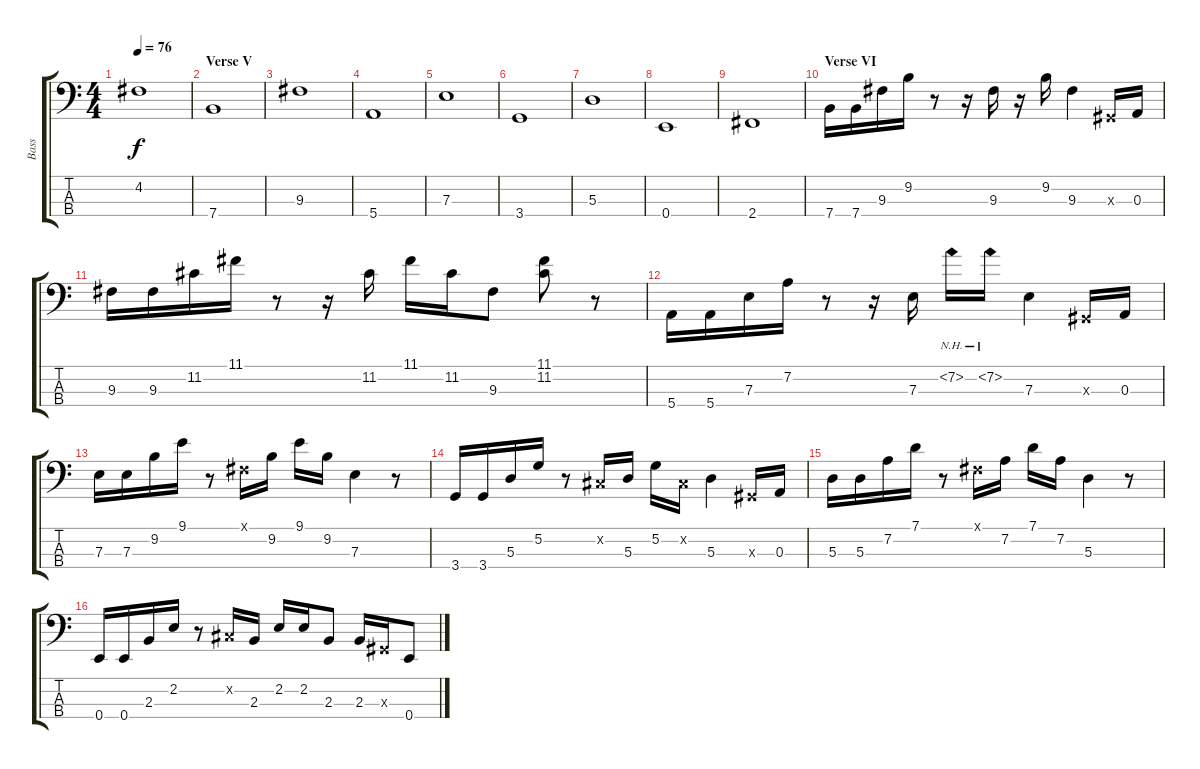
\track ("Bass" "Bass") {instrument fretlessbass}
\staff {score tabs}
\tuning (G2 D2 A1 E1) {hide}
\ts (4 4)
\tempo 76
\clef f4
\ks c
4.2.1{dy f} |
\section ("" "Verse V")
7.4.1 |
9.3.1 |
5.4.1 |
7.3.1 |
3.4.1 |
5.3.1 |
0.4.1 |
2.4.1 |
\section ("" "Verse VI")
7.4.16 7.4.16 9.3.16 9.2.16 r.8 r.16 9.3.16 r.16 9.2.16 9.3.4 -1.3{x}.16 0.3.16 |
9.3.16 9.3.16 11.2.16 11.1.16 r.8 r.16 11.2.16 11.1.16 11.2.16 9.3.8 (11.1 11.2).8 r.8 |
5.4.16 5.4.16 7.3.16 7.2.16 r.8 r.16 7.3.16 7.2{nh}.16 7.2{nh}.16 7.3.4 -1.3{x}.16 0.3.16 |
7.3.16 7.3.16 9.2.16 9.1.16 r.8 -1.1{x}.16 9.2.16 9.1.16 9.2.16 7.3.4 r.8 |
3.4.16 3.4.16 5.3.16 5.2.16 r.8 -1.2{x}.16 5.3.16 5.2.16 -1.2{x}.16 5.3.4 -1.3{x}.16 0.3.16 |
5.3.16 5.3.16 7.2.16 7.1.16 r.8 -1.1{x}.16 7.2.16 7.1.16 7.2.16 5.3.4 r.8 |
0.4.16 0.4.16 2.3.16 2.2.16 r.8 -1.2{x}.16 2.3.16 2.2.16 2.2.16 2.3.8 2.3.16 -1.3{x}.16 0.4.8
